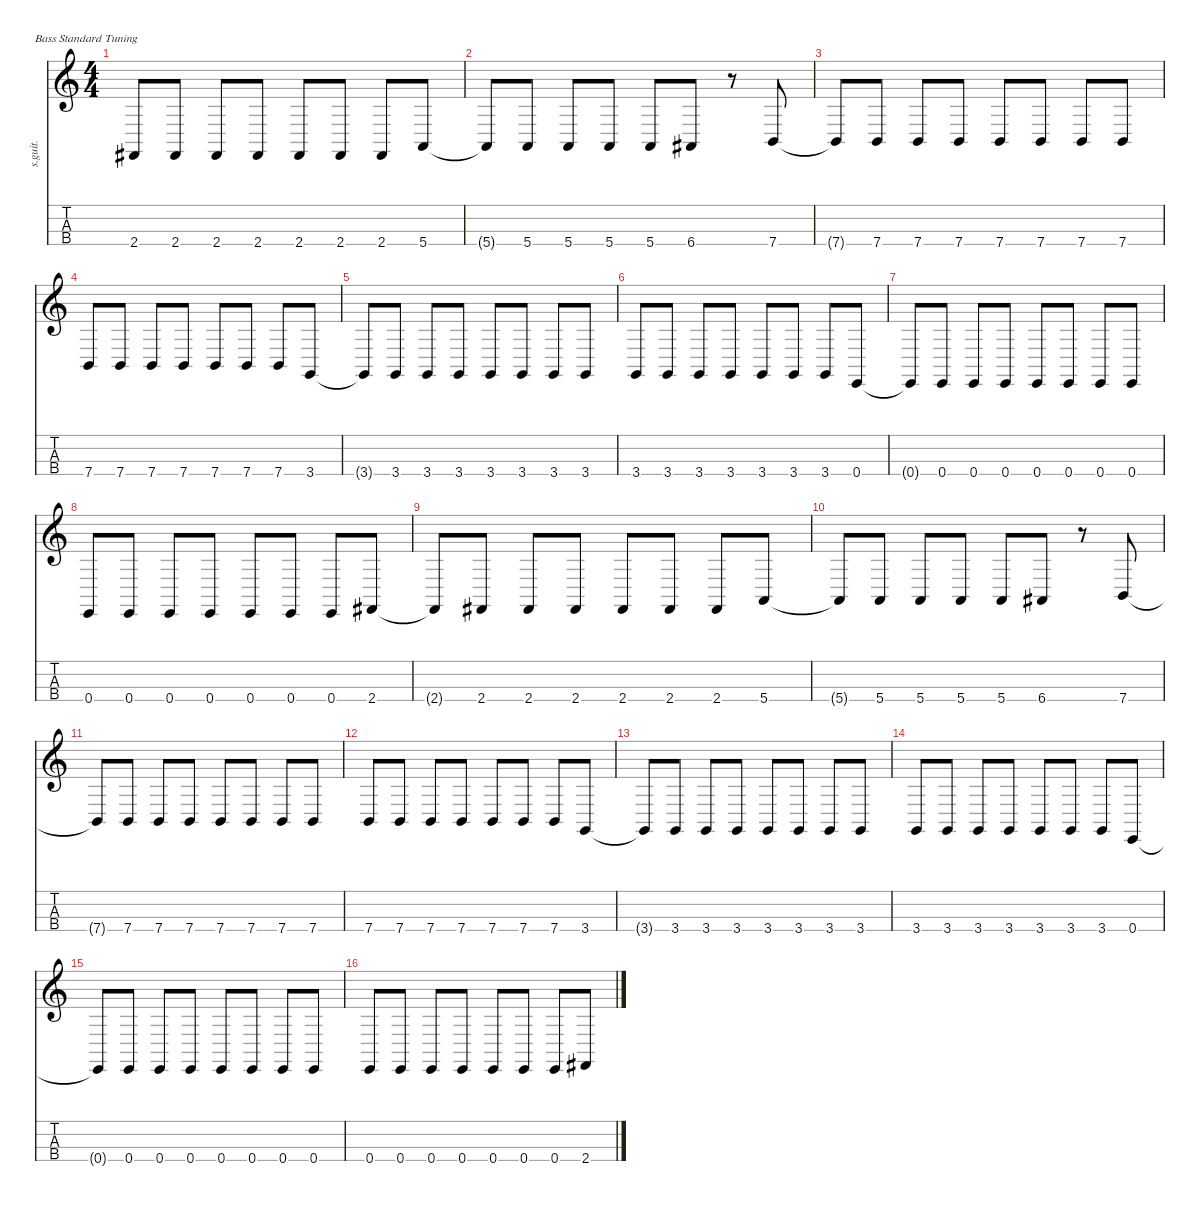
\defaultSystemsLayout 4
\hideDynamics
\bracketExtendMode nobrackets
\track ("David Ellefson (Bass)" "s.guit.") {instrument electricbasspick}
\staff {score tabs}
\tuning (G2 D2 A1 E1)
\ts (4 4)
\tempo (196 hide)
\clef g2
\ks c
2.4{t acc #}.8{lyrics (0 "") lyrics (1 "") lyrics (2 "") lyrics (3 "") lyrics (4 "") dy ff} 2.4{acc #}.8{lyrics (0 "") lyrics (1 "") lyrics (2 "") lyrics (3 "") lyrics (4 "")} 2.4{acc #}.8{lyrics (0 "") lyrics (1 "") lyrics (2 "") lyrics (3 "") lyrics (4 "")} 2.4{acc #}.8{lyrics (0 "") lyrics (1 "") lyrics (2 "") lyrics (3 "") lyrics (4 "")} 2.4{acc #}.8{lyrics (0 "") lyrics (1 "") lyrics (2 "") lyrics (3 "") lyrics (4 "")} 2.4{acc #}.8{lyrics (0 "") lyrics (1 "") lyrics (2 "") lyrics (3 "") lyrics (4 "")} 2.4{acc #}.8{lyrics (0 "") lyrics (1 "") lyrics (2 "") lyrics (3 "") lyrics (4 "")} 5.4.8{lyrics (0 "") lyrics (1 "") lyrics (2 "") lyrics (3 "") lyrics (4 "")} |
5.4{t}.8{lyrics (0 "") lyrics (1 "") lyrics (2 "") lyrics (3 "") lyrics (4 "")} 5.4.8{lyrics (0 "") lyrics (1 "") lyrics (2 "") lyrics (3 "") lyrics (4 "")} 5.4.8{lyrics (0 "") lyrics (1 "") lyrics (2 "") lyrics (3 "") lyrics (4 "")} 5.4.8{lyrics (0 "") lyrics (1 "") lyrics (2 "") lyrics (3 "") lyrics (4 "")} 5.4.8{lyrics (0 "") lyrics (1 "") lyrics (2 "") lyrics (3 "") lyrics (4 "")} 6.4{acc #}.8{lyrics (0 "") lyrics (1 "") lyrics (2 "") lyrics (3 "") lyrics (4 "")} r.8 7.4.8{lyrics (0 "") lyrics (1 "") lyrics (2 "") lyrics (3 "") lyrics (4 "")} |
7.4{t}.8{lyrics (0 "") lyrics (1 "") lyrics (2 "") lyrics (3 "") lyrics (4 "")} 7.4.8{lyrics (0 "") lyrics (1 "") lyrics (2 "") lyrics (3 "") lyrics (4 "")} 7.4.8{lyrics (0 "") lyrics (1 "") lyrics (2 "") lyrics (3 "") lyrics (4 "")} 7.4.8{lyrics (0 "") lyrics (1 "") lyrics (2 "") lyrics (3 "") lyrics (4 "")} 7.4.8{lyrics (0 "") lyrics (1 "") lyrics (2 "") lyrics (3 "") lyrics (4 "")} 7.4.8{lyrics (0 "") lyrics (1 "") lyrics (2 "") lyrics (3 "") lyrics (4 "")} 7.4.8{lyrics (0 "") lyrics (1 "") lyrics (2 "") lyrics (3 "") lyrics (4 "")} 7.4.8{lyrics (0 "") lyrics (1 "") lyrics (2 "") lyrics (3 "") lyrics (4 "")} |
7.4.8{lyrics (0 "") lyrics (1 "") lyrics (2 "") lyrics (3 "") lyrics (4 "")} 7.4.8{lyrics (0 "") lyrics (1 "") lyrics (2 "") lyrics (3 "") lyrics (4 "")} 7.4.8{lyrics (0 "") lyrics (1 "") lyrics (2 "") lyrics (3 "") lyrics (4 "")} 7.4.8{lyrics (0 "") lyrics (1 "") lyrics (2 "") lyrics (3 "") lyrics (4 "")} 7.4.8{lyrics (0 "") lyrics (1 "") lyrics (2 "") lyrics (3 "") lyrics (4 "")} 7.4.8{lyrics (0 "") lyrics (1 "") lyrics (2 "") lyrics (3 "") lyrics (4 "")} 7.4.8{lyrics (0 "") lyrics (1 "") lyrics (2 "") lyrics (3 "") lyrics (4 "")} 3.4.8{lyrics (0 "") lyrics (1 "") lyrics (2 "") lyrics (3 "") lyrics (4 "")} |
3.4{t}.8{lyrics (0 "") lyrics (1 "") lyrics (2 "") lyrics (3 "") lyrics (4 "")} 3.4.8{lyrics (0 "") lyrics (1 "") lyrics (2 "") lyrics (3 "") lyrics (4 "")} 3.4.8{lyrics (0 "") lyrics (1 "") lyrics (2 "") lyrics (3 "") lyrics (4 "")} 3.4.8{lyrics (0 "") lyrics (1 "") lyrics (2 "") lyrics (3 "") lyrics (4 "")} 3.4.8{lyrics (0 "") lyrics (1 "") lyrics (2 "") lyrics (3 "") lyrics (4 "")} 3.4.8{lyrics (0 "") lyrics (1 "") lyrics (2 "") lyrics (3 "") lyrics (4 "")} 3.4.8{lyrics (0 "") lyrics (1 "") lyrics (2 "") lyrics (3 "") lyrics (4 "")} 3.4.8{lyrics (0 "") lyrics (1 "") lyrics (2 "") lyrics (3 "") lyrics (4 "")} |
3.4.8{lyrics (0 "") lyrics (1 "") lyrics (2 "") lyrics (3 "") lyrics (4 "")} 3.4.8{lyrics (0 "") lyrics (1 "") lyrics (2 "") lyrics (3 "") lyrics (4 "")} 3.4.8{lyrics (0 "") lyrics (1 "") lyrics (2 "") lyrics (3 "") lyrics (4 "")} 3.4.8{lyrics (0 "") lyrics (1 "") lyrics (2 "") lyrics (3 "") lyrics (4 "")} 3.4.8{lyrics (0 "") lyrics (1 "") lyrics (2 "") lyrics (3 "") lyrics (4 "")} 3.4.8{lyrics (0 "") lyrics (1 "") lyrics (2 "") lyrics (3 "") lyrics (4 "")} 3.4.8{lyrics (0 "") lyrics (1 "") lyrics (2 "") lyrics (3 "") lyrics (4 "")} 0.4.8{lyrics (0 "") lyrics (1 "") lyrics (2 "") lyrics (3 "") lyrics (4 "")} |
0.4{t}.8{lyrics (0 "") lyrics (1 "") lyrics (2 "") lyrics (3 "") lyrics (4 "")} 0.4.8{lyrics (0 "") lyrics (1 "") lyrics (2 "") lyrics (3 "") lyrics (4 "")} 0.4.8{lyrics (0 "") lyrics (1 "") lyrics (2 "") lyrics (3 "") lyrics (4 "")} 0.4.8{lyrics (0 "") lyrics (1 "") lyrics (2 "") lyrics (3 "") lyrics (4 "")} 0.4.8{lyrics (0 "") lyrics (1 "") lyrics (2 "") lyrics (3 "") lyrics (4 "")} 0.4.8{lyrics (0 "") lyrics (1 "") lyrics (2 "") lyrics (3 "") lyrics (4 "")} 0.4.8{lyrics (0 "") lyrics (1 "") lyrics (2 "") lyrics (3 "") lyrics (4 "")} 0.4.8{lyrics (0 "") lyrics (1 "") lyrics (2 "") lyrics (3 "") lyrics (4 "")} |
0.4.8{lyrics (0 "") lyrics (1 "") lyrics (2 "") lyrics (3 "") lyrics (4 "")} 0.4.8{lyrics (0 "") lyrics (1 "") lyrics (2 "") lyrics (3 "") lyrics (4 "")} 0.4.8{lyrics (0 "") lyrics (1 "") lyrics (2 "") lyrics (3 "") lyrics (4 "")} 0.4.8{lyrics (0 "") lyrics (1 "") lyrics (2 "") lyrics (3 "") lyrics (4 "")} 0.4.8{lyrics (0 "") lyrics (1 "") lyrics (2 "") lyrics (3 "") lyrics (4 "")} 0.4.8{lyrics (0 "") lyrics (1 "") lyrics (2 "") lyrics (3 "") lyrics (4 "")} 0.4.8{lyrics (0 "") lyrics (1 "") lyrics (2 "") lyrics (3 "") lyrics (4 "")} 2.4{acc #}.8{lyrics (0 "") lyrics (1 "") lyrics (2 "") lyrics (3 "") lyrics (4 "")} |
2.4{t acc #}.8{lyrics (0 "") lyrics (1 "") lyrics (2 "") lyrics (3 "") lyrics (4 "")} 2.4{acc #}.8{lyrics (0 "") lyrics (1 "") lyrics (2 "") lyrics (3 "") lyrics (4 "")} 2.4{acc #}.8{lyrics (0 "") lyrics (1 "") lyrics (2 "") lyrics (3 "") lyrics (4 "")} 2.4{acc #}.8{lyrics (0 "") lyrics (1 "") lyrics (2 "") lyrics (3 "") lyrics (4 "")} 2.4{acc #}.8{lyrics (0 "") lyrics (1 "") lyrics (2 "") lyrics (3 "") lyrics (4 "")} 2.4{acc #}.8{lyrics (0 "") lyrics (1 "") lyrics (2 "") lyrics (3 "") lyrics (4 "")} 2.4{acc #}.8{lyrics (0 "") lyrics (1 "") lyrics (2 "") lyrics (3 "") lyrics (4 "")} 5.4.8{lyrics (0 "") lyrics (1 "") lyrics (2 "") lyrics (3 "") lyrics (4 "")} |
5.4{t}.8{lyrics (0 "") lyrics (1 "") lyrics (2 "") lyrics (3 "") lyrics (4 "")} 5.4.8{lyrics (0 "") lyrics (1 "") lyrics (2 "") lyrics (3 "") lyrics (4 "")} 5.4.8{lyrics (0 "") lyrics (1 "") lyrics (2 "") lyrics (3 "") lyrics (4 "")} 5.4.8{lyrics (0 "") lyrics (1 "") lyrics (2 "") lyrics (3 "") lyrics (4 "")} 5.4.8{lyrics (0 "") lyrics (1 "") lyrics (2 "") lyrics (3 "") lyrics (4 "")} 6.4{acc #}.8{lyrics (0 "") lyrics (1 "") lyrics (2 "") lyrics (3 "") lyrics (4 "")} r.8 7.4.8{lyrics (0 "") lyrics (1 "") lyrics (2 "") lyrics (3 "") lyrics (4 "")} |
7.4{t}.8{lyrics (0 "") lyrics (1 "") lyrics (2 "") lyrics (3 "") lyrics (4 "")} 7.4.8{lyrics (0 "") lyrics (1 "") lyrics (2 "") lyrics (3 "") lyrics (4 "")} 7.4.8{lyrics (0 "") lyrics (1 "") lyrics (2 "") lyrics (3 "") lyrics (4 "")} 7.4.8{lyrics (0 "") lyrics (1 "") lyrics (2 "") lyrics (3 "") lyrics (4 "")} 7.4.8{lyrics (0 "") lyrics (1 "") lyrics (2 "") lyrics (3 "") lyrics (4 "")} 7.4.8{lyrics (0 "") lyrics (1 "") lyrics (2 "") lyrics (3 "") lyrics (4 "")} 7.4.8{lyrics (0 "") lyrics (1 "") lyrics (2 "") lyrics (3 "") lyrics (4 "")} 7.4.8{lyrics (0 "") lyrics (1 "") lyrics (2 "") lyrics (3 "") lyrics (4 "")} |
7.4.8{lyrics (0 "") lyrics (1 "") lyrics (2 "") lyrics (3 "") lyrics (4 "")} 7.4.8{lyrics (0 "") lyrics (1 "") lyrics (2 "") lyrics (3 "") lyrics (4 "")} 7.4.8{lyrics (0 "") lyrics (1 "") lyrics (2 "") lyrics (3 "") lyrics (4 "")} 7.4.8{lyrics (0 "") lyrics (1 "") lyrics (2 "") lyrics (3 "") lyrics (4 "")} 7.4.8{lyrics (0 "") lyrics (1 "") lyrics (2 "") lyrics (3 "") lyrics (4 "")} 7.4.8{lyrics (0 "") lyrics (1 "") lyrics (2 "") lyrics (3 "") lyrics (4 "")} 7.4.8{lyrics (0 "") lyrics (1 "") lyrics (2 "") lyrics (3 "") lyrics (4 "")} 3.4.8{lyrics (0 "") lyrics (1 "") lyrics (2 "") lyrics (3 "") lyrics (4 "")} |
3.4{t}.8{lyrics (0 "") lyrics (1 "") lyrics (2 "") lyrics (3 "") lyrics (4 "")} 3.4.8{lyrics (0 "") lyrics (1 "") lyrics (2 "") lyrics (3 "") lyrics (4 "")} 3.4.8{lyrics (0 "") lyrics (1 "") lyrics (2 "") lyrics (3 "") lyrics (4 "")} 3.4.8{lyrics (0 "") lyrics (1 "") lyrics (2 "") lyrics (3 "") lyrics (4 "")} 3.4.8{lyrics (0 "") lyrics (1 "") lyrics (2 "") lyrics (3 "") lyrics (4 "")} 3.4.8{lyrics (0 "") lyrics (1 "") lyrics (2 "") lyrics (3 "") lyrics (4 "")} 3.4.8{lyrics (0 "") lyrics (1 "") lyrics (2 "") lyrics (3 "") lyrics (4 "")} 3.4.8{lyrics (0 "") lyrics (1 "") lyrics (2 "") lyrics (3 "") lyrics (4 "")} |
3.4.8{lyrics (0 "") lyrics (1 "") lyrics (2 "") lyrics (3 "") lyrics (4 "")} 3.4.8{lyrics (0 "") lyrics (1 "") lyrics (2 "") lyrics (3 "") lyrics (4 "")} 3.4.8{lyrics (0 "") lyrics (1 "") lyrics (2 "") lyrics (3 "") lyrics (4 "")} 3.4.8{lyrics (0 "") lyrics (1 "") lyrics (2 "") lyrics (3 "") lyrics (4 "")} 3.4.8{lyrics (0 "") lyrics (1 "") lyrics (2 "") lyrics (3 "") lyrics (4 "")} 3.4.8{lyrics (0 "") lyrics (1 "") lyrics (2 "") lyrics (3 "") lyrics (4 "")} 3.4.8{lyrics (0 "") lyrics (1 "") lyrics (2 "") lyrics (3 "") lyrics (4 "")} 0.4.8{lyrics (0 "") lyrics (1 "") lyrics (2 "") lyrics (3 "") lyrics (4 "")} |
0.4{t}.8{lyrics (0 "") lyrics (1 "") lyrics (2 "") lyrics (3 "") lyrics (4 "")} 0.4.8{lyrics (0 "") lyrics (1 "") lyrics (2 "") lyrics (3 "") lyrics (4 "")} 0.4.8{lyrics (0 "") lyrics (1 "") lyrics (2 "") lyrics (3 "") lyrics (4 "")} 0.4.8{lyrics (0 "") lyrics (1 "") lyrics (2 "") lyrics (3 "") lyrics (4 "")} 0.4.8{lyrics (0 "") lyrics (1 "") lyrics (2 "") lyrics (3 "") lyrics (4 "")} 0.4.8{lyrics (0 "") lyrics (1 "") lyrics (2 "") lyrics (3 "") lyrics (4 "")} 0.4.8{lyrics (0 "") lyrics (1 "") lyrics (2 "") lyrics (3 "") lyrics (4 "")} 0.4.8{lyrics (0 "") lyrics (1 "") lyrics (2 "") lyrics (3 "") lyrics (4 "")} |
0.4.8{lyrics (0 "") lyrics (1 "") lyrics (2 "") lyrics (3 "") lyrics (4 "")} 0.4.8{lyrics (0 "") lyrics (1 "") lyrics (2 "") lyrics (3 "") lyrics (4 "")} 0.4.8{lyrics (0 "") lyrics (1 "") lyrics (2 "") lyrics (3 "") lyrics (4 "")} 0.4.8{lyrics (0 "") lyrics (1 "") lyrics (2 "") lyrics (3 "") lyrics (4 "")} 0.4.8{lyrics (0 "") lyrics (1 "") lyrics (2 "") lyrics (3 "") lyrics (4 "")} 0.4.8{lyrics (0 "") lyrics (1 "") lyrics (2 "") lyrics (3 "") lyrics (4 "")} 0.4.8{lyrics (0 "") lyrics (1 "") lyrics (2 "") lyrics (3 "") lyrics (4 "")} 2.4{acc #}.8{lyrics (0 "") lyrics (1 "") lyrics (2 "") lyrics (3 "") lyrics (4 "")}
